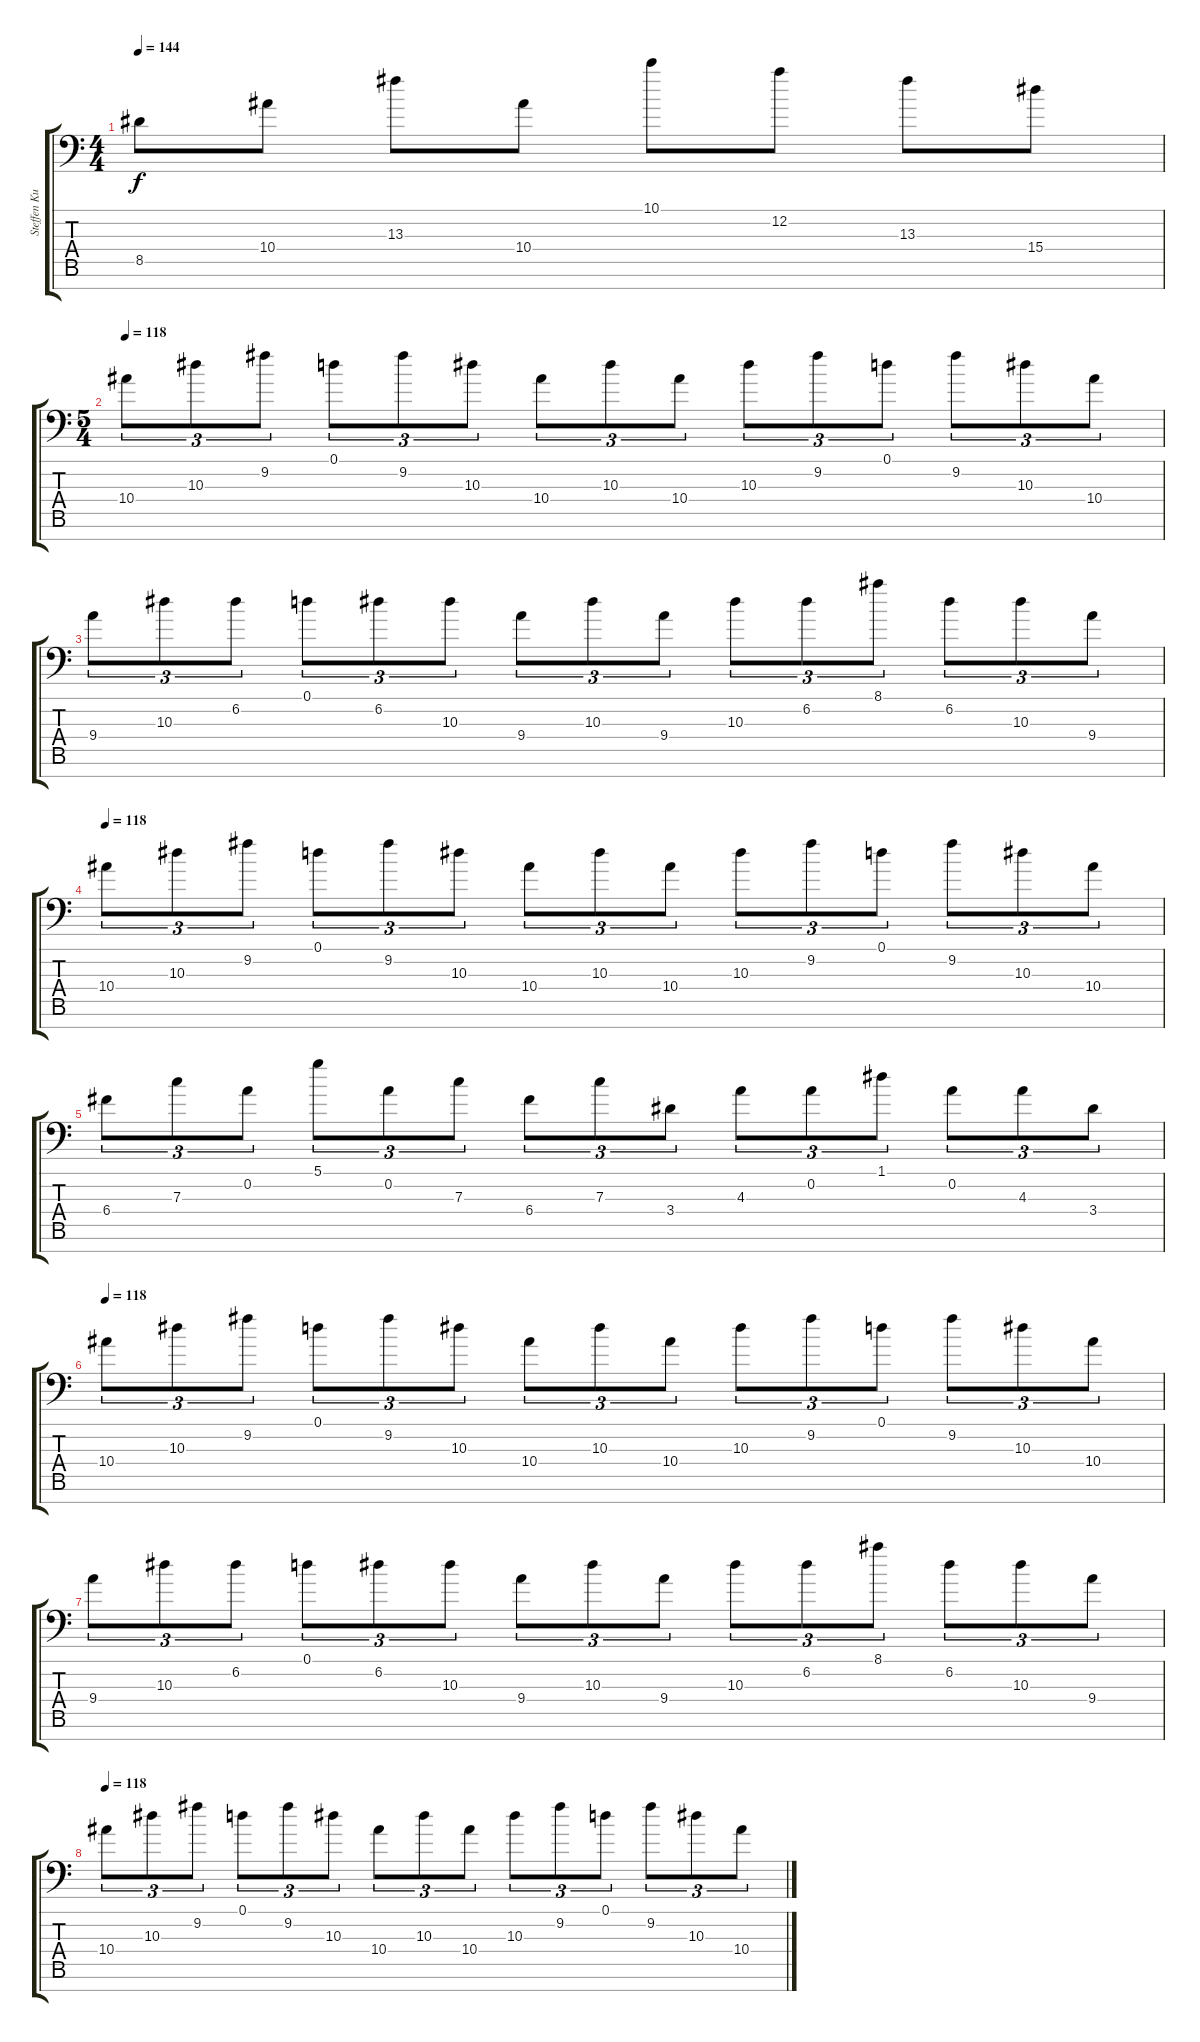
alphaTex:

\track ("Steffen Kummerer" "Steffen Ku") {instrument distortionguitar}
\staff {score tabs}
\tuning (D4 A3 F3 C3 G2 D2 A1) {hide}
\ts (4 4)
\tempo 144
\clef f4
\ks c
8.5.8{dy f} 10.4.8 13.3.8 10.4.8 10.1.8 12.2.8 13.3.8 15.4.8 |
\ts (5 4)
\tempo 118
10.4.8{tu (3 2)} 10.3.8{tu (3 2)} 9.2.8{tu (3 2)} 0.1.8{tu (3 2)} 9.2.8{tu (3 2)} 10.3.8{tu (3 2)} 10.4.8{tu (3 2)} 10.3.8{tu (3 2)} 10.4.8{tu (3 2)} 10.3.8{tu (3 2)} 9.2.8{tu (3 2)} 0.1.8{tu (3 2)} 9.2.8{tu (3 2)} 10.3.8{tu (3 2)} 10.4.8{tu (3 2)} |
9.4.8{tu (3 2)} 10.3.8{tu (3 2)} 6.2.8{tu (3 2)} 0.1.8{tu (3 2)} 6.2.8{tu (3 2)} 10.3.8{tu (3 2)} 9.4.8{tu (3 2)} 10.3.8{tu (3 2)} 9.4.8{tu (3 2)} 10.3.8{tu (3 2)} 6.2.8{tu (3 2)} 8.1.8{tu (3 2)} 6.2.8{tu (3 2)} 10.3.8{tu (3 2)} 9.4.8{tu (3 2)} |
\tempo 118
10.4.8{tu (3 2)} 10.3.8{tu (3 2)} 9.2.8{tu (3 2)} 0.1.8{tu (3 2)} 9.2.8{tu (3 2)} 10.3.8{tu (3 2)} 10.4.8{tu (3 2)} 10.3.8{tu (3 2)} 10.4.8{tu (3 2)} 10.3.8{tu (3 2)} 9.2.8{tu (3 2)} 0.1.8{tu (3 2)} 9.2.8{tu (3 2)} 10.3.8{tu (3 2)} 10.4.8{tu (3 2)} |
6.4.8{tu (3 2)} 7.3.8{tu (3 2)} 0.2.8{tu (3 2)} 5.1.8{tu (3 2)} 0.2.8{tu (3 2)} 7.3.8{tu (3 2)} 6.4.8{tu (3 2)} 7.3.8{tu (3 2)} 3.4.8{tu (3 2)} 4.3.8{tu (3 2)} 0.2.8{tu (3 2)} 1.1.8{tu (3 2)} 0.2.8{tu (3 2)} 4.3.8{tu (3 2)} 3.4.8{tu (3 2)} |
\tempo 118
10.4.8{tu (3 2)} 10.3.8{tu (3 2)} 9.2.8{tu (3 2)} 0.1.8{tu (3 2)} 9.2.8{tu (3 2)} 10.3.8{tu (3 2)} 10.4.8{tu (3 2)} 10.3.8{tu (3 2)} 10.4.8{tu (3 2)} 10.3.8{tu (3 2)} 9.2.8{tu (3 2)} 0.1.8{tu (3 2)} 9.2.8{tu (3 2)} 10.3.8{tu (3 2)} 10.4.8{tu (3 2)} |
9.4.8{tu (3 2)} 10.3.8{tu (3 2)} 6.2.8{tu (3 2)} 0.1.8{tu (3 2)} 6.2.8{tu (3 2)} 10.3.8{tu (3 2)} 9.4.8{tu (3 2)} 10.3.8{tu (3 2)} 9.4.8{tu (3 2)} 10.3.8{tu (3 2)} 6.2.8{tu (3 2)} 8.1.8{tu (3 2)} 6.2.8{tu (3 2)} 10.3.8{tu (3 2)} 9.4.8{tu (3 2)} |
\tempo 118
10.4.8{tu (3 2)} 10.3.8{tu (3 2)} 9.2.8{tu (3 2)} 0.1.8{tu (3 2)} 9.2.8{tu (3 2)} 10.3.8{tu (3 2)} 10.4.8{tu (3 2)} 10.3.8{tu (3 2)} 10.4.8{tu (3 2)} 10.3.8{tu (3 2)} 9.2.8{tu (3 2)} 0.1.8{tu (3 2)} 9.2.8{tu (3 2)} 10.3.8{tu (3 2)} 10.4.8{tu (3 2)}
